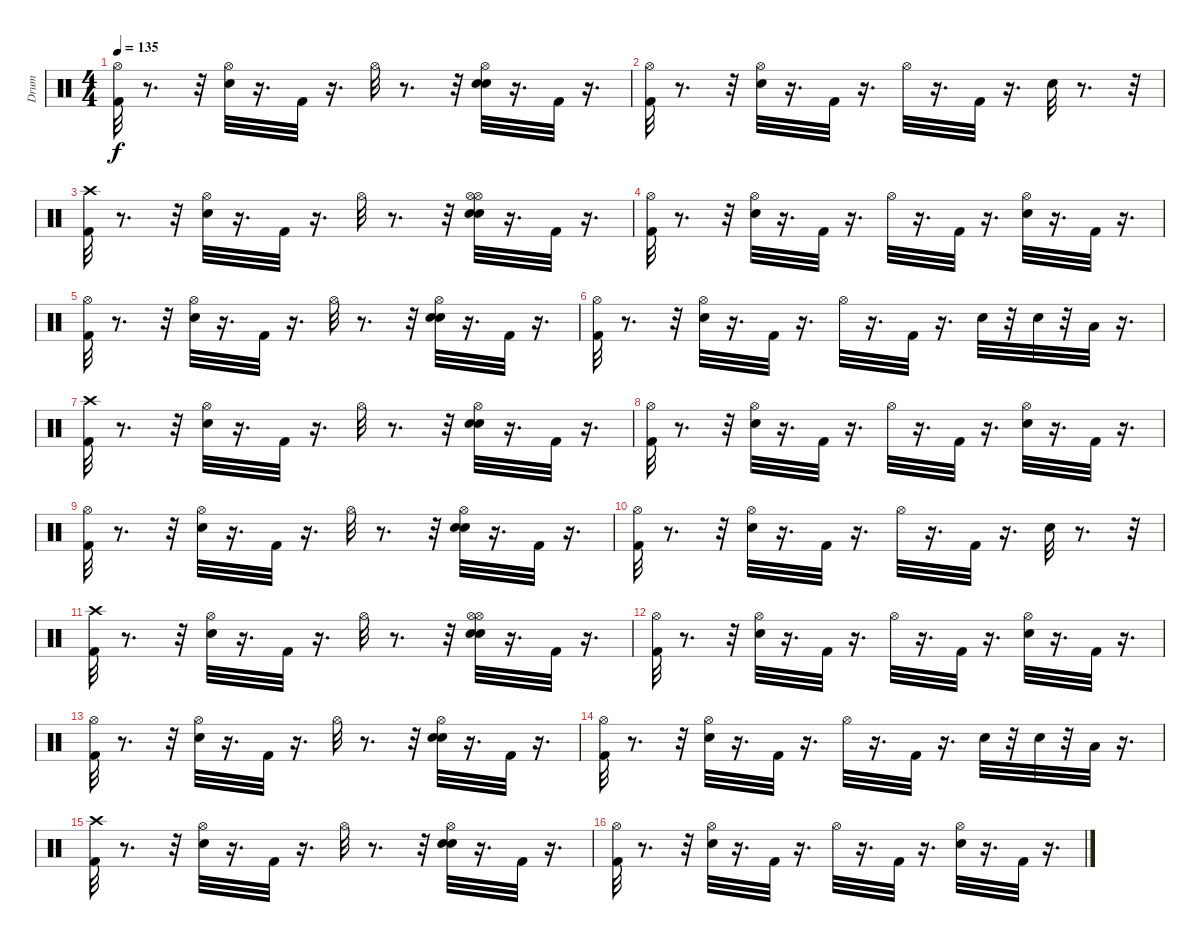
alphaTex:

\track ("Drum" "Drum") {instrument percussion}
\staff {score}
\articulation defaults
\ts (4 4)
\tempo 135
\clef neutral
\ks c
("Hi-Hat (open)" "Kick (hit) 2").32{dy f} r.8{d} r.32 ("Snare (hit) 2" "Hi-Hat (open)").32 r.16{d} "Kick (hit) 2".32 r.16{d} "Hi-Hat (open)".32 r.8{d} r.32 ("Snare (hit) 2" "Hi-Hat (open)" "Snare (hit) 2").32 r.16{d} "Kick (hit) 2".32 r.16{d} |
("Hi-Hat (open)" "Kick (hit) 2").32 r.8{d} r.32 ("Snare (hit) 2" "Hi-Hat (open)").32 r.16{d} "Kick (hit) 2".32 r.16{d} "Hi-Hat (open)".32 r.16{d} "Kick (hit) 2".32 r.16{d} "Snare (hit) 2".32 r.8{d} r.32 |
("Kick (hit) 2" "Crash high (hit)").32 r.8{d} r.32 ("Snare (hit) 2" "Hi-Hat (open)").32 r.16{d} "Kick (hit) 2".32 r.16{d} "Hi-Hat (open)".32 r.8{d} r.32 ("Snare (hit) 2" "Hi-Hat (open)" "Snare (hit) 2" "Hi-Hat (open)").32 r.16{d} "Kick (hit) 2".32 r.16{d} |
("Kick (hit) 2" "Hi-Hat (open)").32 r.8{d} r.32 ("Snare (hit) 2" "Hi-Hat (open)").32 r.16{d} "Kick (hit) 2".32 r.16{d} "Hi-Hat (open)".32 r.16{d} "Kick (hit) 2".32 r.16{d} ("Snare (hit) 2" "Hi-Hat (open)").32 r.16{d} "Kick (hit) 2".32 r.16{d} |
("Hi-Hat (open)" "Kick (hit) 2").32 r.8{d} r.32 ("Snare (hit) 2" "Hi-Hat (open)").32 r.16{d} "Kick (hit) 2".32 r.16{d} "Hi-Hat (open)".32 r.8{d} r.32 ("Snare (hit) 2" "Hi-Hat (open)" "Snare (hit) 2").32 r.16{d} "Kick (hit) 2".32 r.16{d} |
("Kick (hit) 2" "Hi-Hat (open)").32 r.8{d} r.32 ("Snare (hit) 2" "Hi-Hat (open)").32 r.16{d} "Kick (hit) 2".32 r.16{d} "Hi-Hat (open)".32 r.16{d} "Kick (hit) 2".32 r.16{d} "Snare (hit) 2".32 r.32 "Snare (hit) 2".32 r.32 "Low Floor Tom (hit)".32 r.16{d} |
("Kick (hit) 2" "Crash high (hit)").32 r.8{d} r.32 ("Snare (hit) 2" "Hi-Hat (open)").32 r.16{d} "Kick (hit) 2".32 r.16{d} "Hi-Hat (open)".32 r.8{d} r.32 ("Snare (hit) 2" "Hi-Hat (open)" "Snare (hit) 2").32 r.16{d} "Kick (hit) 2".32 r.16{d} |
("Kick (hit) 2" "Hi-Hat (open)").32 r.8{d} r.32 ("Snare (hit) 2" "Hi-Hat (open)").32 r.16{d} "Kick (hit) 2".32 r.16{d} "Hi-Hat (open)".32 r.16{d} "Kick (hit) 2".32 r.16{d} ("Hi-Hat (open)" "Snare (hit) 2").32 r.16{d} "Kick (hit) 2".32 r.16{d} |
("Hi-Hat (open)" "Kick (hit) 2").32 r.8{d} r.32 ("Snare (hit) 2" "Hi-Hat (open)").32 r.16{d} "Kick (hit) 2".32 r.16{d} "Hi-Hat (open)".32 r.8{d} r.32 ("Snare (hit) 2" "Snare (hit) 2" "Hi-Hat (open)").32 r.16{d} "Kick (hit) 2".32 r.16{d} |
("Hi-Hat (open)" "Kick (hit) 2").32 r.8{d} r.32 ("Snare (hit) 2" "Hi-Hat (open)").32 r.16{d} "Kick (hit) 2".32 r.16{d} "Hi-Hat (open)".32 r.16{d} "Kick (hit) 2".32 r.16{d} "Snare (hit) 2".32 r.8{d} r.32 |
("Kick (hit) 2" "Crash high (hit)").32 r.8{d} r.32 ("Snare (hit) 2" "Hi-Hat (open)").32 r.16{d} "Kick (hit) 2".32 r.16{d} "Hi-Hat (open)".32 r.8{d} r.32 ("Snare (hit) 2" "Hi-Hat (open)" "Snare (hit) 2" "Hi-Hat (open)").32 r.16{d} "Kick (hit) 2".32 r.16{d} |
("Kick (hit) 2" "Hi-Hat (open)").32 r.8{d} r.32 ("Snare (hit) 2" "Hi-Hat (open)").32 r.16{d} "Kick (hit) 2".32 r.16{d} "Hi-Hat (open)".32 r.16{d} "Kick (hit) 2".32 r.16{d} ("Snare (hit) 2" "Hi-Hat (open)").32 r.16{d} "Kick (hit) 2".32 r.16{d} |
("Hi-Hat (open)" "Kick (hit) 2").32 r.8{d} r.32 ("Snare (hit) 2" "Hi-Hat (open)").32 r.16{d} "Kick (hit) 2".32 r.16{d} "Hi-Hat (open)".32 r.8{d} r.32 ("Snare (hit) 2" "Hi-Hat (open)" "Snare (hit) 2").32 r.16{d} "Kick (hit) 2".32 r.16{d} |
("Kick (hit) 2" "Hi-Hat (open)").32 r.8{d} r.32 ("Snare (hit) 2" "Hi-Hat (open)").32 r.16{d} "Kick (hit) 2".32 r.16{d} "Hi-Hat (open)".32 r.16{d} "Kick (hit) 2".32 r.16{d} "Snare (hit) 2".32 r.32 "Snare (hit) 2".32 r.32 "Low Floor Tom (hit)".32 r.16{d} |
("Kick (hit) 2" "Crash high (hit)").32 r.8{d} r.32 ("Snare (hit) 2" "Hi-Hat (open)").32 r.16{d} "Kick (hit) 2".32 r.16{d} "Hi-Hat (open)".32 r.8{d} r.32 ("Snare (hit) 2" "Hi-Hat (open)" "Snare (hit) 2").32 r.16{d} "Kick (hit) 2".32 r.16{d} |
("Kick (hit) 2" "Hi-Hat (open)").32 r.8{d} r.32 ("Snare (hit) 2" "Hi-Hat (open)").32 r.16{d} "Kick (hit) 2".32 r.16{d} "Hi-Hat (open)".32 r.16{d} "Kick (hit) 2".32 r.16{d} ("Hi-Hat (open)" "Snare (hit) 2").32 r.16{d} "Kick (hit) 2".32 r.16{d}
